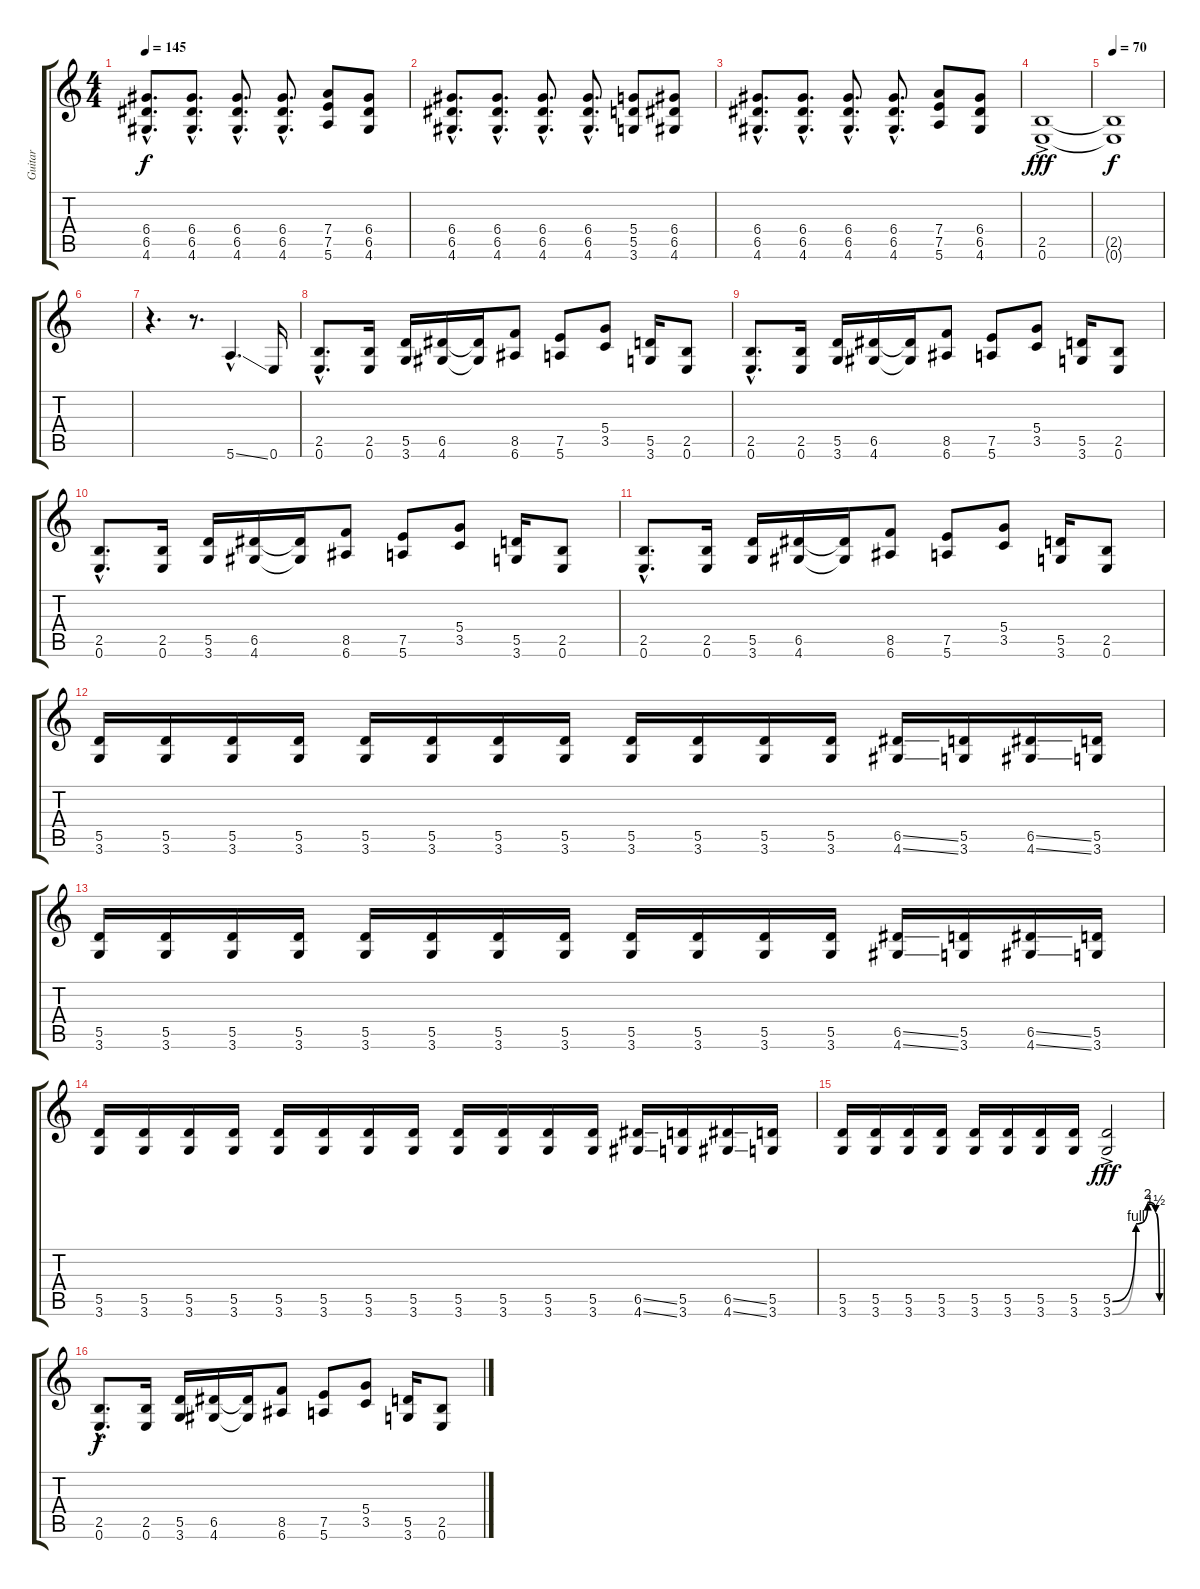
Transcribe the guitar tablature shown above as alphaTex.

\track ("Guitar" "Guitar") {instrument distortionguitar}
\staff {score tabs}
\tuning (E4 B3 G3 D3 A2 E2) {hide}
\ts (4 4)
\tempo 145
\clef g2
\ks c
(6.4{hac} 6.5{hac} 4.6{hac}).8{d dy f} (6.4{hac} 6.5{hac} 4.6{hac}).8{d} (6.4{hac} 6.5{hac} 4.6{hac}).8{d} (6.4{hac} 6.5{hac} 4.6{hac}).8{d} (7.4 7.5 5.6).8 (6.4 6.5 4.6).8 |
(6.4{hac} 6.5{hac} 4.6{hac}).8{d} (6.4{hac} 6.5{hac} 4.6{hac}).8{d} (6.4{hac} 6.5{hac} 4.6{hac}).8{d} (6.4{hac} 6.5{hac} 4.6{hac}).8{d} (5.4 5.5 3.6).8 (6.4 6.5 4.6).8 |
(6.4{hac} 6.5{hac} 4.6{hac}).8{d} (6.4{hac} 6.5{hac} 4.6{hac}).8{d} (6.4{hac} 6.5{hac} 4.6{hac}).8{d} (6.4{hac} 6.5{hac} 4.6{hac}).8{d} (7.4 7.5 5.6).8 (6.4 6.5 4.6).8 |
(2.5 0.6{ac}).1{dy fff} |
\tempo 70
(2.5{t} 0.6{t}).1{dy f} |
|
r.4{d} r.8{d} 5.6{ss hac}.4{d} 0.6.16 |
(2.5{hac} 0.6{hac}).8{d} (2.5 0.6).16 (5.5 3.6).16 (6.5 4.6).16 (6.5{t} 4.6{t}).16 (8.5 6.6).8 (7.5 5.6).8 (5.4 3.5).8 (5.5 3.6).16 (2.5 0.6).8 |
(2.5{hac} 0.6{hac}).8{d} (2.5 0.6).16 (5.5 3.6).16 (6.5 4.6).16 (6.5{t} 4.6{t}).16 (8.5 6.6).8 (7.5 5.6).8 (5.4 3.5).8 (5.5 3.6).16 (2.5 0.6).8 |
(2.5{hac} 0.6{hac}).8{d} (2.5 0.6).16 (5.5 3.6).16 (6.5 4.6).16 (6.5{t} 4.6{t}).16 (8.5 6.6).8 (7.5 5.6).8 (5.4 3.5).8 (5.5 3.6).16 (2.5 0.6).8 |
(2.5{hac} 0.6{hac}).8{d} (2.5 0.6).16 (5.5 3.6).16 (6.5 4.6).16 (6.5{t} 4.6{t}).16 (8.5 6.6).8 (7.5 5.6).8 (5.4 3.5).8 (5.5 3.6).16 (2.5 0.6).8 |
(5.5 3.6).16 (5.5 3.6).16 (5.5 3.6).16 (5.5 3.6).16 (5.5 3.6).16 (5.5 3.6).16 (5.5 3.6).16 (5.5 3.6).16 (5.5 3.6).16 (5.5 3.6).16 (5.5 3.6).16 (5.5 3.6).16 (6.5{ss} 4.6{ss}).16 (5.5 3.6).16 (6.5{ss} 4.6{ss}).16 (5.5 3.6).16 |
(5.5 3.6).16 (5.5 3.6).16 (5.5 3.6).16 (5.5 3.6).16 (5.5 3.6).16 (5.5 3.6).16 (5.5 3.6).16 (5.5 3.6).16 (5.5 3.6).16 (5.5 3.6).16 (5.5 3.6).16 (5.5 3.6).16 (6.5{ss} 4.6{ss}).16 (5.5 3.6).16 (6.5{ss} 4.6{ss}).16 (5.5 3.6).16 |
(5.5 3.6).16 (5.5 3.6).16 (5.5 3.6).16 (5.5 3.6).16 (5.5 3.6).16 (5.5 3.6).16 (5.5 3.6).16 (5.5 3.6).16 (5.5 3.6).16 (5.5 3.6).16 (5.5 3.6).16 (5.5 3.6).16 (6.5{ss} 4.6{ss}).16 (5.5 3.6).16 (6.5{ss} 4.6{ss}).16 (5.5 3.6).16 |
(5.5 3.6).16 (5.5 3.6).16 (5.5 3.6).16 (5.5 3.6).16 (5.5 3.6).16 (5.5 3.6).16 (5.5 3.6).16 (5.5 3.6).16 (5.5{be (custom 0 0 30 4 45 8 55 6 60 0) ac} 3.6{be (custom 0 0 30 4 45 8 55 6 60 0) ac}).2{dy fff} |
(2.5{hac} 0.6{hac}).8{d dy f} (2.5 0.6).16 (5.5 3.6).16 (6.5 4.6).16 (6.5{t} 4.6{t}).16 (8.5 6.6).8 (7.5 5.6).8 (5.4 3.5).8 (5.5 3.6).16 (2.5 0.6).8
